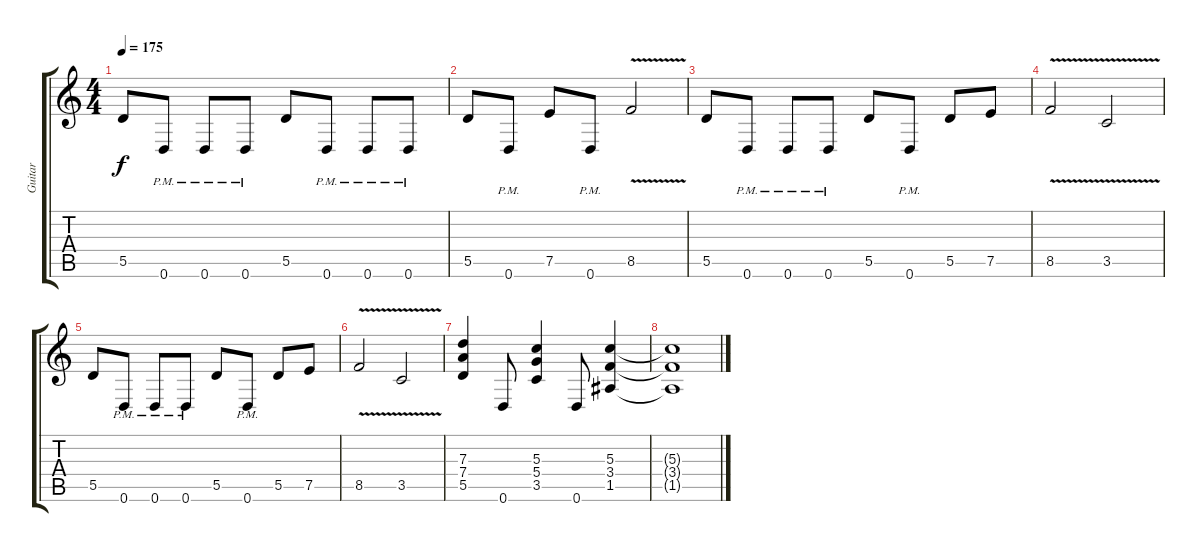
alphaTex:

\track ("Guitar " "Guitar ") {instrument distortionguitar}
\staff {score tabs}
\tuning (E4 B3 G3 D3 A2 D2) {hide}
\ts (4 4)
\tempo 175
\clef g2
\ks c
5.5.8{dy f} 0.6{pm}.8 0.6{pm}.8 0.6{pm}.8 5.5.8 0.6{pm}.8 0.6{pm}.8 0.6{pm}.8 |
5.5.8 0.6{pm}.8 7.5.8 0.6{pm}.8 8.5{v}.2 |
5.5.8 0.6{pm}.8 0.6{pm}.8 0.6{pm}.8 5.5.8 0.6{pm}.8 5.5.8 7.5.8 |
8.5{v}.2 3.5{v}.2 |
5.5.8 0.6{pm}.8 0.6{pm}.8 0.6{pm}.8 5.5.8 0.6{pm}.8 5.5.8 7.5.8 |
8.5{v}.2 3.5{v}.2 |
(7.3 7.4 5.5).4 0.6.8 (5.3 5.4 3.5).4 0.6.8 (5.3 3.4 1.5).4 |
(5.3{t} 3.4{t} 1.5{t}).1
